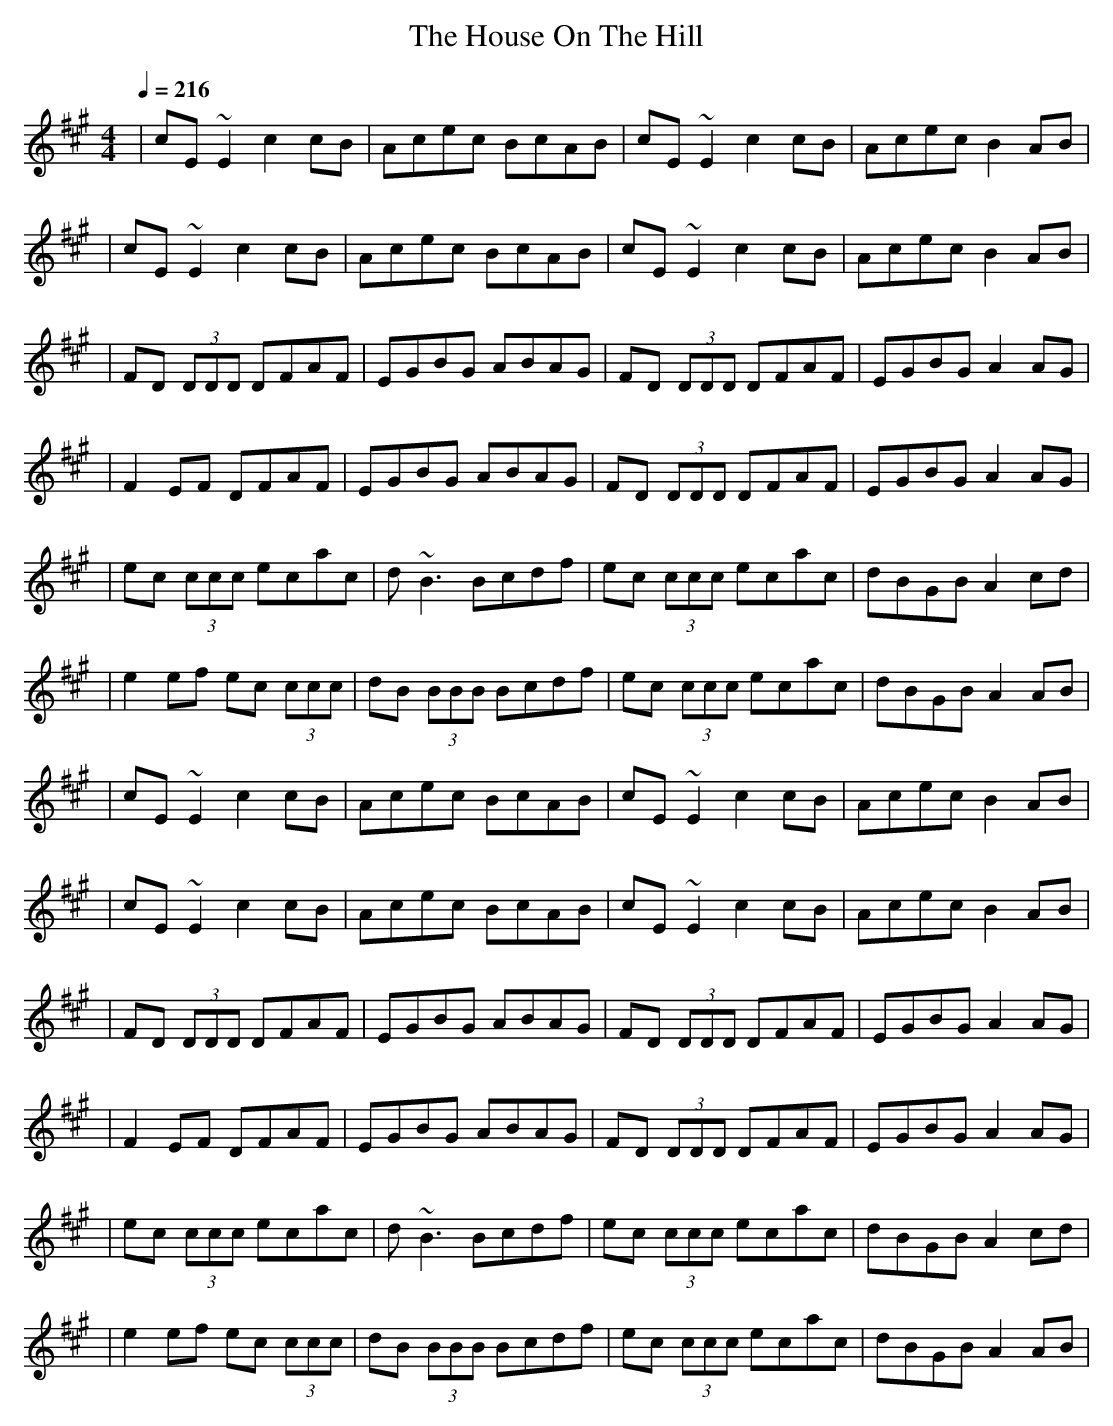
X:1
T:House On The Hill, The
M:4/4
L:1/8
Q:1/4=216
K:Amaj
|cE~E2 c2cB | Acec BcAB | cE~E2 c2cB | Acec B2AB |
|cE~E2 c2cB | Acec BcAB | cE~E2 c2cB | Acec B2AB |
|FD (3DDD DFAF | EGBG ABAG   | FD (3DDD DFAF | EGBG A2AG |
|F2EF DFAF     | EGBG ABAG   | FD (3DDD DFAF | EGBG A2AG |
|ec (3ccc ecac | d~B3 Bcdf   | ec (3ccc ecac | dBGB A2cd |
|e2ef ec (3ccc | dB (3BBB Bcdf| ec (3ccc ecac | dBGB A2AB |
|cE~E2 c2cB | Acec BcAB | cE~E2 c2cB | Acec B2AB |
|cE~E2 c2cB | Acec BcAB | cE~E2 c2cB | Acec B2AB |
|FD (3DDD DFAF | EGBG ABAG   | FD (3DDD DFAF | EGBG A2AG |
|F2EF DFAF     | EGBG ABAG   | FD (3DDD DFAF | EGBG A2AG |
|ec (3ccc ecac | d~B3 Bcdf   | ec (3ccc ecac | dBGB A2cd |
|e2ef ec (3ccc | dB (3BBB Bcdf| ec (3ccc ecac | dBGB A2AB |
